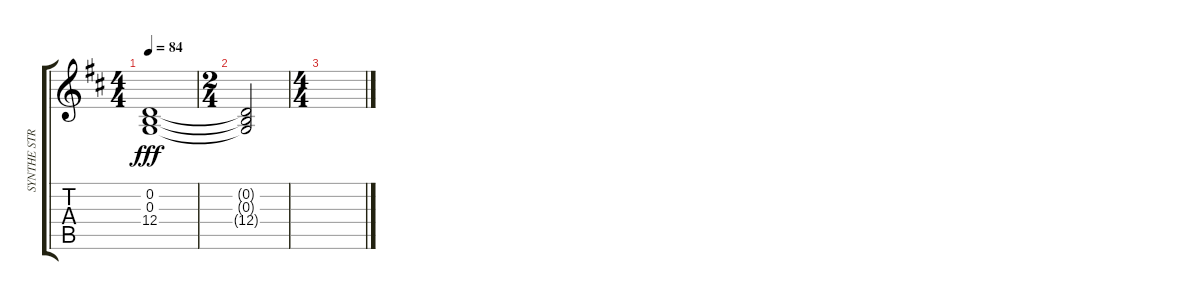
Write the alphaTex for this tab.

\track ("SYNTHE STRINGS 2_2" "SYNTHE STR") {instrument synthstrings1}
\staff {score tabs}
\tuning (E4 B3 G3 D3 A2 E2) {hide}
\ts (4 4)
\tempo 84
\clef g2
\ks d
(0.2 0.3 12.4).1{dy fff} |
\ts (2 4)
(0.2{t} 0.3{t} 12.4{t}).2 |
\ts (4 4)
